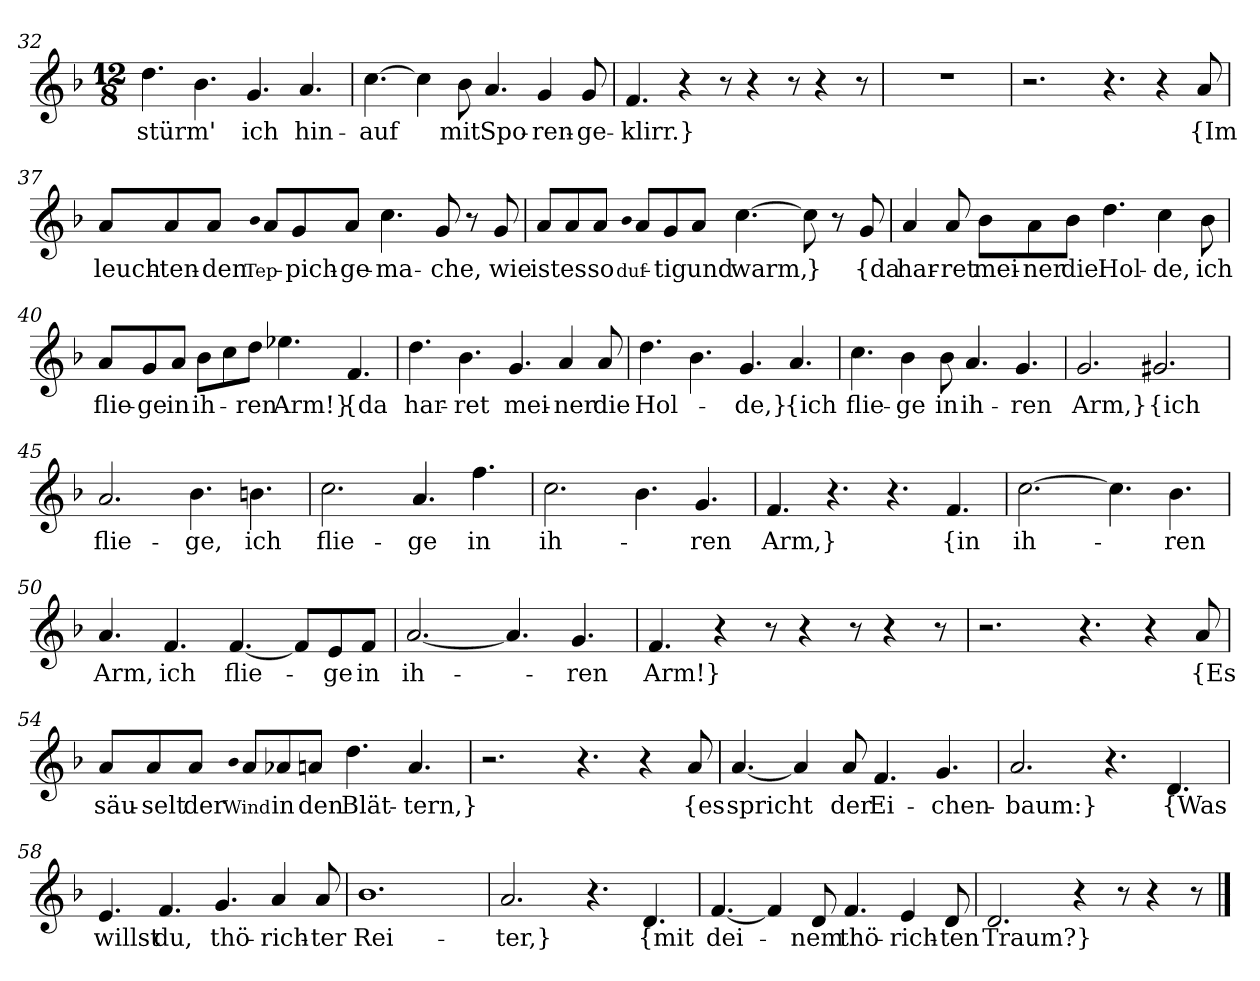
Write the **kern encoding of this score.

**kern	**text
*part1	*part1
*staff1	*staff1
*clefG2	*
*k[b-]	*
*M12/8	*
=32	=32
4.dd	stürm'
4.b-	.
4.g	ich
4.a	hin-
=33	=33
[4.cc	-auf
4cc]	.
8b-	mit
4.a	Spo-
4g	-ren-
8g	-ge-
=34	=34
4.f	-klirr.}
4r	.
8r	.
4r	.
8r	.
4r	.
8r	.
=35	=35
1.r	.
=36	=36
2.r	.
4.r	.
4r	.
8a	{Im
=37	=37
8a/L	leuch-
8a/	-ten-
8a/J	-den
qb-	Tep-
8a/L	.
8g/	-pich-
8a/J	-ge-
4.cc	-ma-
8g	-che,
8r	.
8g	wie
=38	=38
8a/L	ist
8a/	es
8a/J	so
qb-	duf-
8a/L	.
8g/	-tig
8a/J	und
[4.cc	warm,
8cc]	}
8r	.
8g	{da
=39	=39
4a	har-
8a	-ret
8b-\L	mei-
8a\	-ner
8b-\J	die
4.dd	Hol-
4cc	-de,
8b-	ich
=40	=40
8a/L	flie-
8g/	-ge
8a/J	in
8b-\L	ih-
8cc\	.
8dd\J	-ren
4.ee-X	Arm!}
4.f	{da
=41	=41
4.dd	har-
4.b-	-ret
4.g	mei-
4a	-ner
8a	die
=42	=42
4.dd	Hol-
4.b-	.
4.g	-de,}
4.a	{ich
=43	=43
4.cc	flie-
4b-	-ge
8b-	in
4.a	ih-
4.g	-ren
=44	=44
2.g	Arm,}
2.g#X	{ich
=45	=45
2.a	flie-
4.b-	-ge,
4.bn	ich
=46	=46
2.cc	flie-
4.a	-ge
4.ff	in
=47	=47
2.cc	ih-
4.b-	.
4.g	-ren
=48	=48
4.f	Arm,}
4.r	.
4.r	.
4.f	{in
=49	=49
[2.cc	ih-
4.cc]	.
4.b-	-ren
=50	=50
4.a	Arm,
4.f	ich
[4.f	flie-
8f/L]	.
8e/	-ge
8f/J	in
=51	=51
[2.a	ih-
4.a]	.
4.g	-ren
=52	=52
4.f	Arm!}
4r	.
8r	.
4r	.
8r	.
4r	.
8r	.
=53	=53
2.r	.
4.r	.
4r	.
8a	{Es
=54	=54
8a/L	säu-
8a/	-selt
8a/J	der
qb-	Wind
8a/L	.
8a-X/	in
8an/J	den
4.dd	Blät-
4.a	-tern,}
=55	=55
2.r	.
4.r	.
4r	.
8a	{es
=56	=56
[4.a	spricht
4a]	.
8a	der
4.f	Ei-
4.g	-chen-
=57	=57
2.a	-baum:}
4.r	.
4.d	{Was
=58	=58
4.e	willst
4.f	du,
4.g	thö-
4a	-rich-
8a	-ter
=59	=59
1.b-	Rei-
=60	=60
2.a	-ter,}
4.r	.
4.d	{mit
=61	=61
[4.f	dei-
4f]	.
8d	-nem
4.f	thö-
4e	-rich-
8d	-ten
=62	=62
2.d	Traum?}
4r	.
8r	.
4r	.
8r	.
==	==
*-	*-
